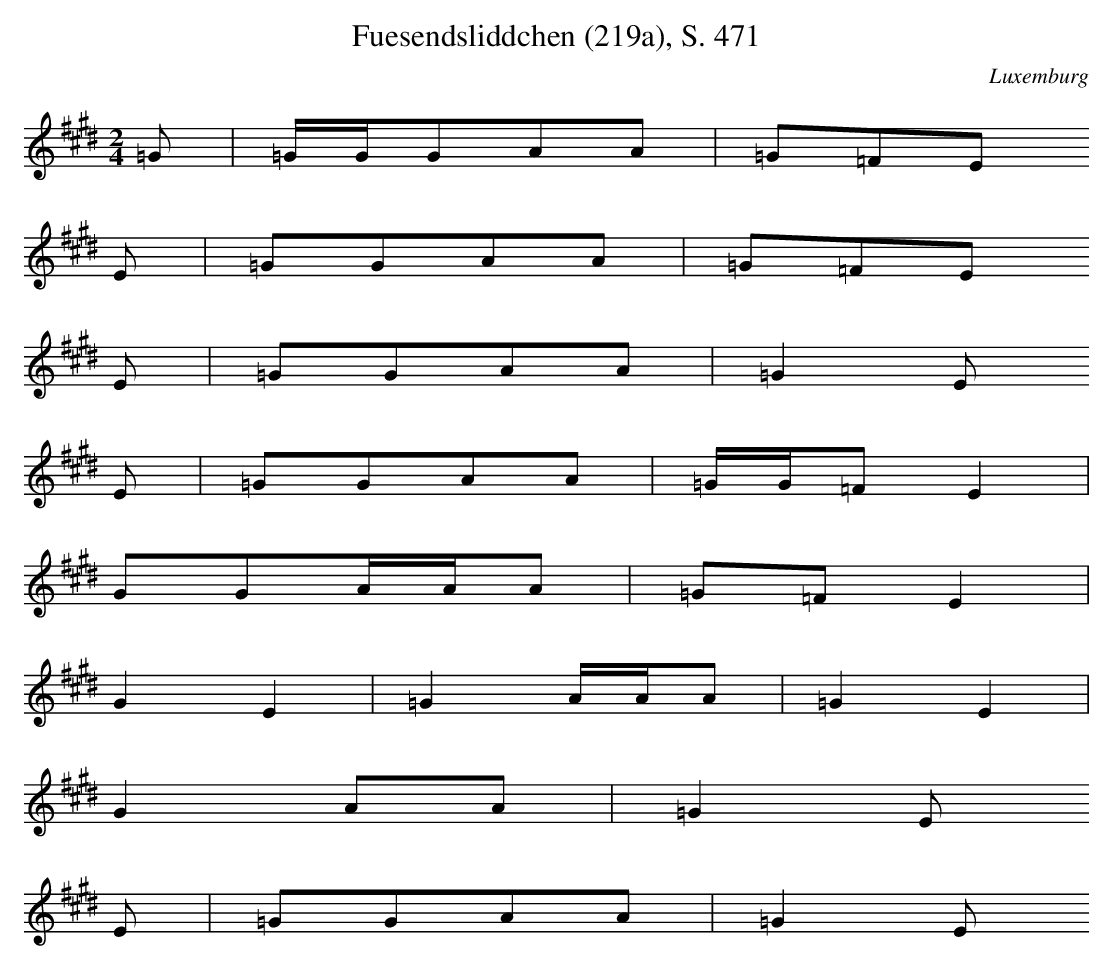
X:1
T: Fuesendsliddchen (219a), S. 471
O: Luxemburg
M: 2/4
L: 1/16
K: E
=G2 | =GGG2A2A2 | =G2=F2E2
E2 | =G2G2A2A2 | =G2=F2E2
E2 | =G2G2A2A2 | =G4E2
E2 | =G2G2A2A2 | =GG=F2E4 |
G2G2AAA2 | =G2=F2E4 |
G4E4 | =G4AAA2 | =G4E4 |
G4A2A2 | =G4E2
E2 | =G2G2A2A2 | =G4E2
